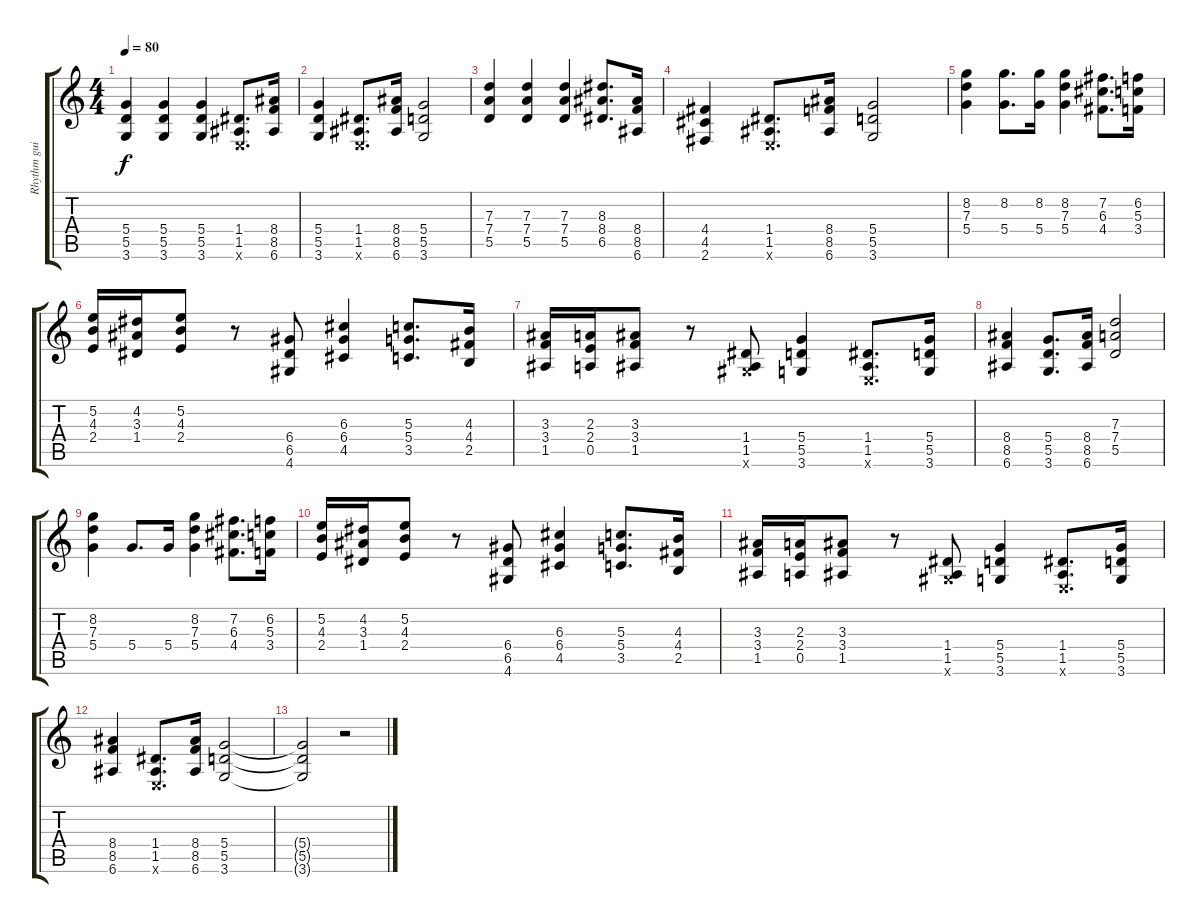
\track ("Rhythm guitar" "Rhythm gui") {instrument distortionguitar}
\staff {score tabs}
\tuning (E4 B3 G3 D3 A2 E2) {hide}
\ts (4 4)
\tempo 80
\clef g2
\ks c
(5.4 5.5 3.6).4{dy f instrument distortionguitar} (5.4 5.5 3.6).4 (5.4 5.5 3.6).4 (1.4 1.5 0.6{x}).8{d} (8.4 8.5 6.6).16 |
(5.4 5.5 3.6).4 (1.4 1.5 0.6{x}).8{d} (8.4 8.5 6.6).16 (5.4 5.5 3.6).2 |
(7.3 7.4 5.5).4 (7.3 7.4 5.5).4 (7.3 7.4 5.5).4 (8.3 8.4 6.5).8{d} (8.4 8.5 6.6).16 |
(4.4 4.5 2.6).4 (1.4 1.5 0.6{x}).8{d} (8.4 8.5 6.6).16 (5.4 5.5 3.6).2 |
(8.2 7.3 5.4).4 (8.2 5.4).8{d} (8.2 5.4).16 (8.2 7.3 5.4).4 (7.2 6.3 4.4).8{d} (6.2 5.3 3.4).16 |
(5.2 4.3 2.4).16 (4.2 3.3 1.4).16 (5.2 4.3 2.4).8 r.8 (6.4 6.5 4.6).8 (6.3 6.4 4.5).4 (5.3 5.4 3.5).8{d} (4.3 4.4 2.5).16 |
(3.3 3.4 1.5).16 (2.3 2.4 0.5).16 (3.3 3.4 1.5).8 r.8 (1.4 1.5 4.6{x}).8 (5.4 5.5 3.6).4 (1.4 1.5 0.6{x}).8{d} (5.4 5.5 3.6).16 |
(8.4 8.5 6.6).4 (5.4 5.5 3.6).8{d} (8.4 8.5 6.6).16 (7.3 7.4 5.5).2 |
(8.2 7.3 5.4).4 5.4.8{d} 5.4.16 (8.2 7.3 5.4).4 (7.2 6.3 4.4).8{d} (6.2 5.3 3.4).16 |
(5.2 4.3 2.4).16 (4.2 3.3 1.4).16 (5.2 4.3 2.4).8 r.8 (6.4 6.5 4.6).8 (6.3 6.4 4.5).4 (5.3 5.4 3.5).8{d} (4.3 4.4 2.5).16 |
(3.3 3.4 1.5).16 (2.3 2.4 0.5).16 (3.3 3.4 1.5).8 r.8 (1.4 1.5 4.6{x}).8 (5.4 5.5 3.6).4 (1.4 1.5 0.6{x}).8{d} (5.4 5.5 3.6).16 |
(8.4 8.5 6.6).4 (1.4 1.5 0.6{x}).8{d} (8.4 8.5 6.6).16 (5.4 5.5 3.6).2 |
(5.4{t} 5.5{t} 3.6{t}).2{volume 13} r.2
